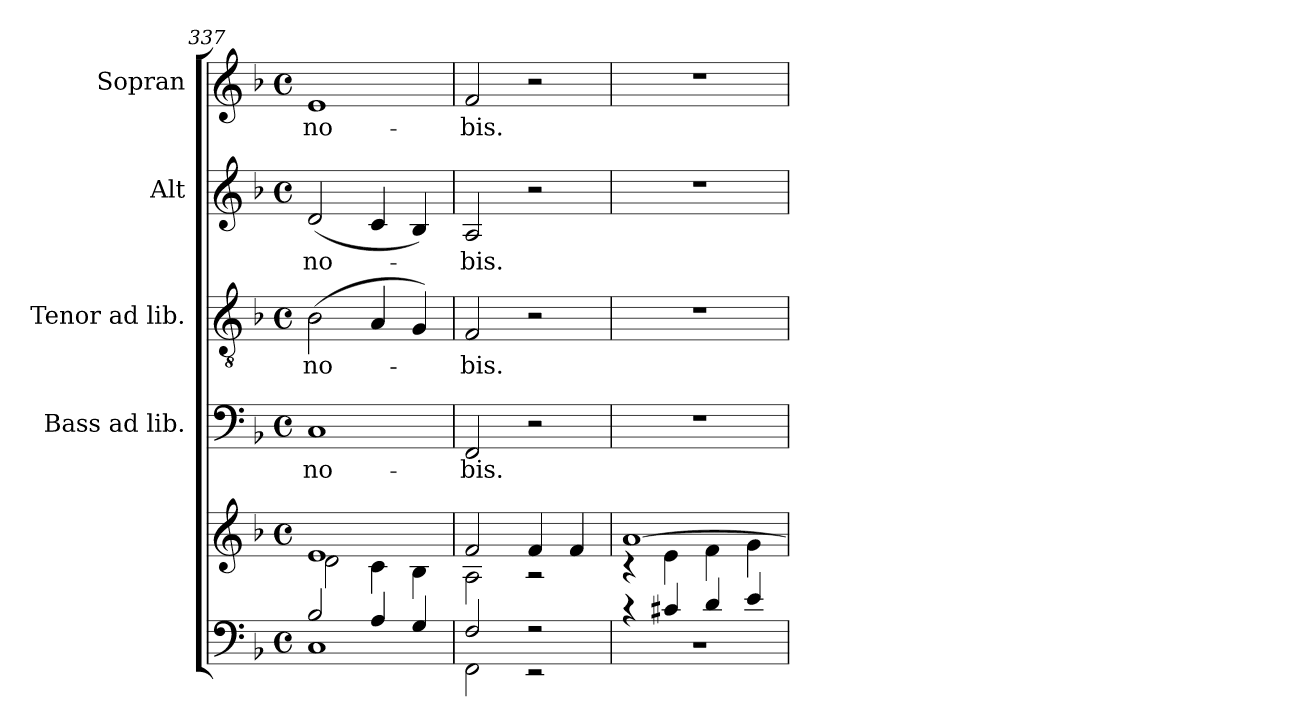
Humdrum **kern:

**kern	**kern	**kern	**text	**kern	**text	**kern	**text	**kern	**text
*part5	*part5	*part4	*part4	*part3	*part3	*part2	*part2	*part1	*part1
*staff6	*staff5	*staff4	*staff4	*staff3	*staff3	*staff2	*staff2	*staff1	*staff1
*	*	*I"Bass ad lib.	*	*I"Tenor ad lib.	*	*I"Alt	*	*I"Sopran	*
*	*	*I'B.	*	*I'T.	*	*I'A.	*	*I'S.	*
*clefF4	*clefG2	*clefF4	*	*clefGv2	*	*clefG2	*	*clefG2	*
*k[b-]	*k[b-]	*k[b-]	*	*k[b-]	*	*k[b-]	*	*k[b-]	*
*F:	*F:	*F:	*	*F:	*	*F:	*	*F:	*
*M4/4	*M4/4	*M4/4	*	*M4/4	*	*M4/4	*	*M4/4	*
*met(c)	*met(c)	*met(c)	*	*met(c)	*	*met(c)	*	*met(c)	*
=337	=337	=337	=337	=337	=337	=337	=337	=337	=337
*^	*^	*	*	*	*	*	*	*	*
!	!	!	!	!	!LO:LY:b	!	!LO:LY:b	!	!LO:LY:b	!	!LO:LY:b
2B-/	1C	1e	2d\	1C	no-	(>2B-\	no-	(<2d/	no-	1e	no-
4A/	.	.	4c\	.	.	4A/	.	4c/	.	.	.
4G/	.	.	4B-\	.	.	4G/)	.	4B-/)	.	.	.
=338	=338	=338	=338	=338	=338	=338	=338	=338	=338	=338	=338
!	!	!	!	!	!LO:LY:b	!	!LO:LY:b	!	!LO:LY:b	!	!LO:LY:b
2F/	2FF\	2f/	2A\	2FF/	-bis.	2F/	-bis.	2A/	-bis.	2f/	-bis.
2r	2r	4f/	2rB	2r	.	2r	.	2r	.	2r	.
.	.	4f/	.	.	.	.	.	.	.	.	.
!!LO:PB:g=z
=339	=339	=339	=339	=339	=339	=339	=339	=339	=339	=339	=339
4rc	1r	[>1a	4rc	1r	.	1r	.	1r	.	1r	.
4c#X/	.	.	4e\	.	.	.	.	.	.	.	.
4d/	.	.	4f\	.	.	.	.	.	.	.	.
4e/	.	.	4g\	.	.	.	.	.	.	.	.
*v	*v	*	*	*	*	*	*	*	*	*	*
*	*v	*v	*	*	*	*	*	*	*	*
=	=	=	=	=	=	=	=	=	=
*-	*-	*-	*-	*-	*-	*-	*-	*-	*-
